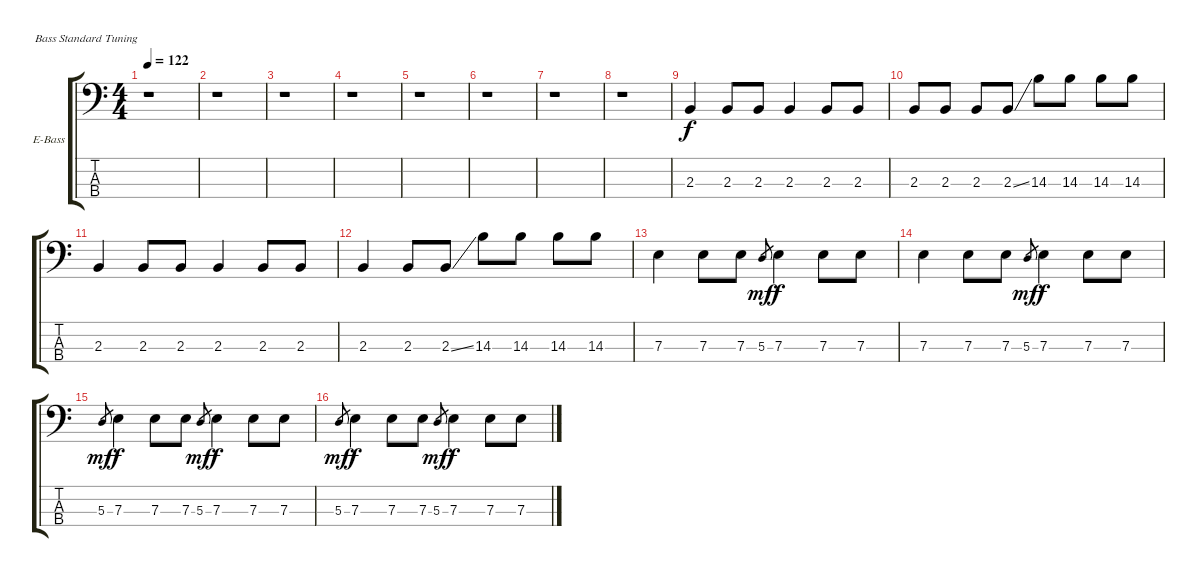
\bracketExtendMode groupsimilarinstruments
\firstSystemTrackNameOrientation horizontal
\otherSystemsTrackNameOrientation horizontal
\track ("Bass" "E-Bass") {instrument electricbassfinger}
\staff {score tabs}
\tuning (G2 D2 A1 E1)
\ts (4 4)
\tempo 122
\clef f4
\ks c
r.1{dy f} |
r.1 |
r.1 |
r.1 |
r.1 |
r.1 |
r.1 |
r.1 |
2.3.4 2.3.8 2.3.8 2.3.4 2.3.8 2.3.8 |
2.3.8 2.3.8 2.3.8 2.3{ss}.8 14.3.8 14.3.8 14.3.8 14.3.8 |
2.3.4 2.3.8 2.3.8 2.3.4 2.3.8 2.3.8 |
2.3.4 2.3.8 2.3{ss}.8 14.3.8 14.3.8 14.3.8 14.3.8 |
7.3.4 7.3.8 7.3.8 5.3.8{gr dy mf} 7.3.4{dy f} 7.3.8 7.3.8 |
7.3.4 7.3.8 7.3.8 5.3.8{gr dy mf} 7.3.4{dy f} 7.3.8 7.3.8 |
5.3.8{gr dy mf} 7.3.4{dy f} 7.3.8 7.3.8 5.3.8{gr dy mf} 7.3.4{dy f} 7.3.8 7.3.8 |
5.3.8{gr dy mf} 7.3.4{dy f} 7.3.8 7.3.8 5.3.8{gr dy mf} 7.3.4{dy f} 7.3.8 7.3.8
